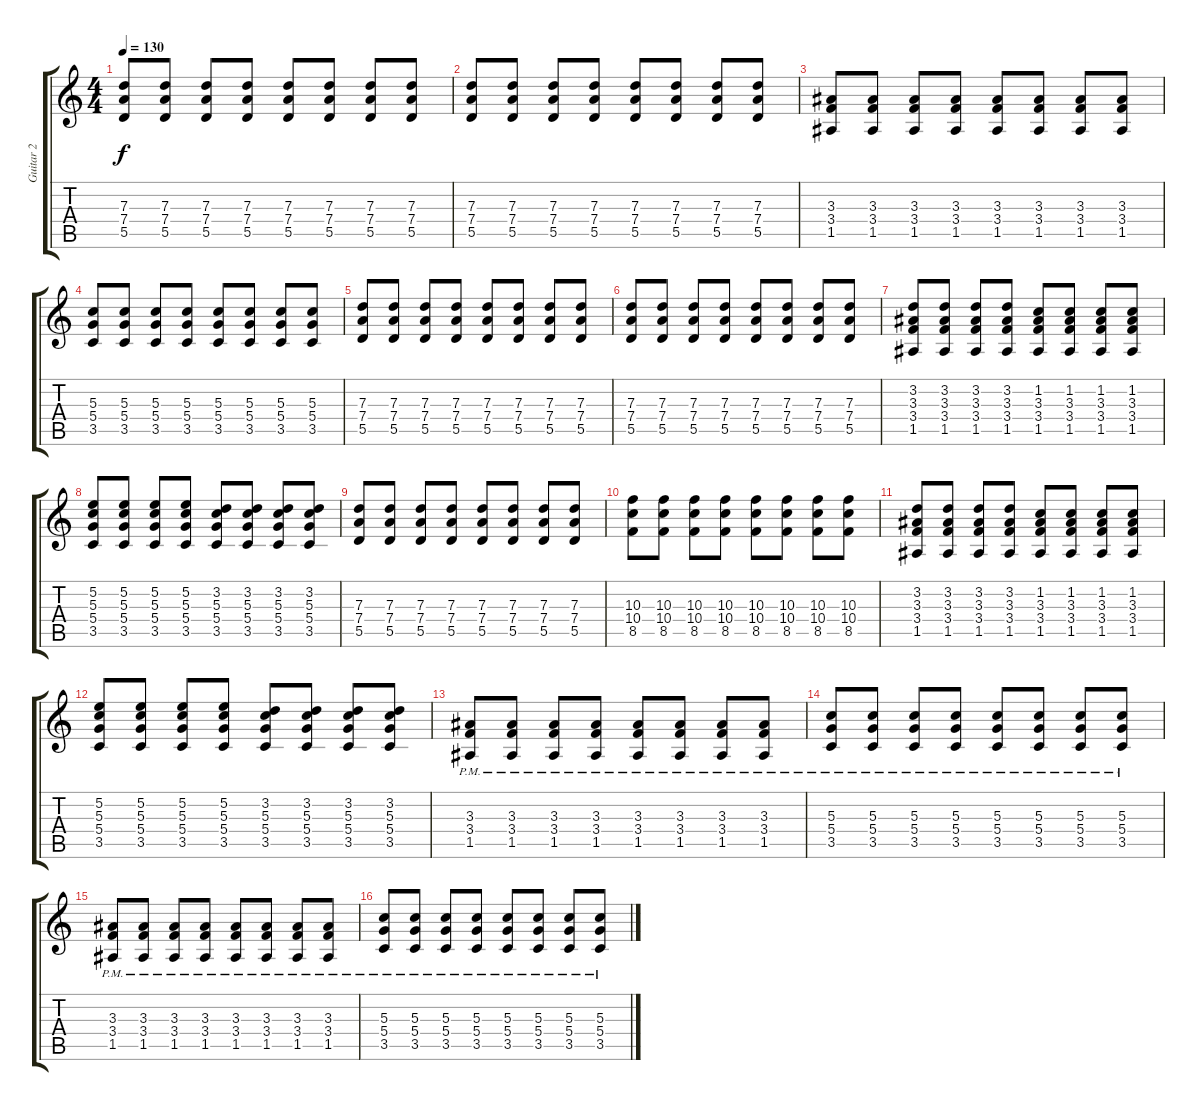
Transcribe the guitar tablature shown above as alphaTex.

\track ("Guitar 2" "Guitar 2") {instrument overdrivenguitar}
\staff {score tabs}
\tuning (E4 B3 G3 D3 A2 D2) {hide}
\ts (4 4)
\tempo 130
\clef g2
\ks c
(7.3 7.4 5.5).8{dy f} (7.3 7.4 5.5).8 (7.3 7.4 5.5).8 (7.3 7.4 5.5).8 (7.3 7.4 5.5).8 (7.3 7.4 5.5).8 (7.3 7.4 5.5).8 (7.3 7.4 5.5).8 |
(7.3 7.4 5.5).8 (7.3 7.4 5.5).8 (7.3 7.4 5.5).8 (7.3 7.4 5.5).8 (7.3 7.4 5.5).8 (7.3 7.4 5.5).8 (7.3 7.4 5.5).8 (7.3 7.4 5.5).8 |
(3.3 3.4 1.5).8 (3.3 3.4 1.5).8 (3.3 3.4 1.5).8 (3.3 3.4 1.5).8 (3.3 3.4 1.5).8 (3.3 3.4 1.5).8 (3.3 3.4 1.5).8 (3.3 3.4 1.5).8 |
(5.3 5.4 3.5).8 (5.3 5.4 3.5).8 (5.3 5.4 3.5).8 (5.3 5.4 3.5).8 (5.3 5.4 3.5).8 (5.3 5.4 3.5).8 (5.3 5.4 3.5).8 (5.3 5.4 3.5).8 |
(7.3 7.4 5.5).8 (7.3 7.4 5.5).8 (7.3 7.4 5.5).8 (7.3 7.4 5.5).8 (7.3 7.4 5.5).8 (7.3 7.4 5.5).8 (7.3 7.4 5.5).8 (7.3 7.4 5.5).8 |
(7.3 7.4 5.5).8 (7.3 7.4 5.5).8 (7.3 7.4 5.5).8 (7.3 7.4 5.5).8 (7.3 7.4 5.5).8 (7.3 7.4 5.5).8 (7.3 7.4 5.5).8 (7.3 7.4 5.5).8 |
(3.2 3.3 3.4 1.5).8 (3.2 3.3 3.4 1.5).8 (3.2 3.3 3.4 1.5).8 (3.2 3.3 3.4 1.5).8 (1.2 3.3 3.4 1.5).8 (1.2 3.3 3.4 1.5).8 (1.2 3.3 3.4 1.5).8 (1.2 3.3 3.4 1.5).8 |
(5.2 5.3 5.4 3.5).8 (5.2 5.3 5.4 3.5).8 (5.2 5.3 5.4 3.5).8 (5.2 5.3 5.4 3.5).8 (3.2 5.3 5.4 3.5).8 (3.2 5.3 5.4 3.5).8 (3.2 5.3 5.4 3.5).8 (3.2 5.3 5.4 3.5).8 |
(7.3 7.4 5.5).8 (7.3 7.4 5.5).8 (7.3 7.4 5.5).8 (7.3 7.4 5.5).8 (7.3 7.4 5.5).8 (7.3 7.4 5.5).8 (7.3 7.4 5.5).8 (7.3 7.4 5.5).8 |
(10.3 10.4 8.5).8 (10.3 10.4 8.5).8 (10.3 10.4 8.5).8 (10.3 10.4 8.5).8 (10.3 10.4 8.5).8 (10.3 10.4 8.5).8 (10.3 10.4 8.5).8 (10.3 10.4 8.5).8 |
(3.2 3.3 3.4 1.5).8 (3.2 3.3 3.4 1.5).8 (3.2 3.3 3.4 1.5).8 (3.2 3.3 3.4 1.5).8 (1.2 3.3 3.4 1.5).8 (1.2 3.3 3.4 1.5).8 (1.2 3.3 3.4 1.5).8 (1.2 3.3 3.4 1.5).8 |
(5.2 5.3 5.4 3.5).8 (5.2 5.3 5.4 3.5).8 (5.2 5.3 5.4 3.5).8 (5.2 5.3 5.4 3.5).8 (3.2 5.3 5.4 3.5).8 (3.2 5.3 5.4 3.5).8 (3.2 5.3 5.4 3.5).8 (3.2 5.3 5.4 3.5).8 |
(3.3{pm} 3.4{pm} 1.5{pm}).8 (3.3{pm} 3.4{pm} 1.5{pm}).8 (3.3{pm} 3.4{pm} 1.5{pm}).8 (3.3{pm} 3.4{pm} 1.5{pm}).8 (3.3{pm} 3.4{pm} 1.5{pm}).8 (3.3{pm} 3.4{pm} 1.5{pm}).8 (3.3{pm} 3.4{pm} 1.5{pm}).8 (3.3{pm} 3.4{pm} 1.5{pm}).8 |
(5.3{pm} 5.4{pm} 3.5{pm}).8 (5.3{pm} 5.4{pm} 3.5{pm}).8 (5.3{pm} 5.4{pm} 3.5{pm}).8 (5.3{pm} 5.4{pm} 3.5{pm}).8 (5.3{pm} 5.4{pm} 3.5{pm}).8 (5.3{pm} 5.4{pm} 3.5{pm}).8 (5.3{pm} 5.4{pm} 3.5{pm}).8 (5.3{pm} 5.4{pm} 3.5{pm}).8 |
(3.3{pm} 3.4{pm} 1.5{pm}).8 (3.3{pm} 3.4{pm} 1.5{pm}).8 (3.3{pm} 3.4{pm} 1.5{pm}).8 (3.3{pm} 3.4{pm} 1.5{pm}).8 (3.3{pm} 3.4{pm} 1.5{pm}).8 (3.3{pm} 3.4{pm} 1.5{pm}).8 (3.3{pm} 3.4{pm} 1.5{pm}).8 (3.3{pm} 3.4{pm} 1.5{pm}).8 |
(5.3{pm} 5.4{pm} 3.5{pm}).8 (5.3{pm} 5.4{pm} 3.5{pm}).8 (5.3{pm} 5.4{pm} 3.5{pm}).8 (5.3{pm} 5.4{pm} 3.5{pm}).8 (5.3{pm} 5.4{pm} 3.5{pm}).8 (5.3{pm} 5.4{pm} 3.5{pm}).8 (5.3{pm} 5.4{pm} 3.5{pm}).8 (5.3{pm} 5.4{pm} 3.5{pm}).8
